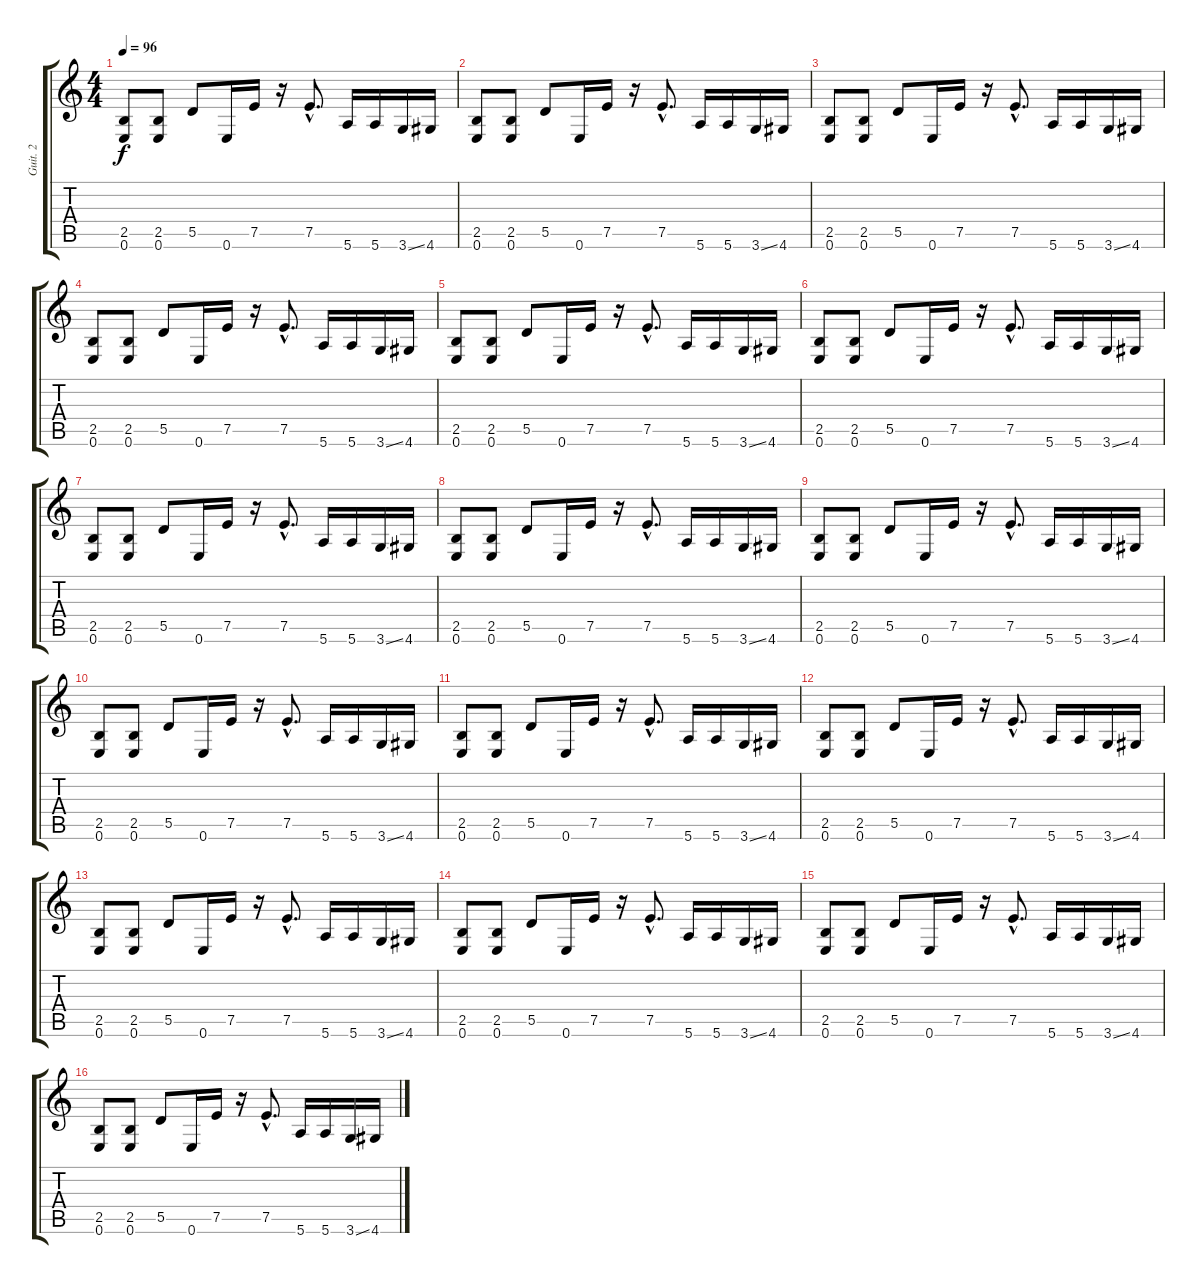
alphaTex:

\track ("Guit. 2" "Guit. 2") {instrument overdrivenguitar}
\staff {score tabs}
\tuning (E4 B3 G3 D3 A2 E2) {hide}
\ts (4 4)
\tempo 96
\clef g2
\ks c
(2.5 0.6).8{dy f} (2.5 0.6).8 5.5.8 0.6.16 7.5.16 r.16 7.5{hac}.8{d} 5.6.16 5.6.16 3.6{ss}.16 4.6.16 |
(2.5 0.6).8 (2.5 0.6).8 5.5.8 0.6.16 7.5.16 r.16 7.5{hac}.8{d} 5.6.16 5.6.16 3.6{ss}.16 4.6.16 |
(2.5 0.6).8 (2.5 0.6).8 5.5.8 0.6.16 7.5.16 r.16 7.5{hac}.8{d} 5.6.16 5.6.16 3.6{ss}.16 4.6.16 |
(2.5 0.6).8 (2.5 0.6).8 5.5.8 0.6.16 7.5.16 r.16 7.5{hac}.8{d} 5.6.16 5.6.16 3.6{ss}.16 4.6.16 |
(2.5 0.6).8 (2.5 0.6).8 5.5.8 0.6.16 7.5.16 r.16 7.5{hac}.8{d} 5.6.16 5.6.16 3.6{ss}.16 4.6.16 |
(2.5 0.6).8 (2.5 0.6).8 5.5.8 0.6.16 7.5.16 r.16 7.5{hac}.8{d} 5.6.16 5.6.16 3.6{ss}.16 4.6.16 |
(2.5 0.6).8 (2.5 0.6).8 5.5.8 0.6.16 7.5.16 r.16 7.5{hac}.8{d} 5.6.16 5.6.16 3.6{ss}.16 4.6.16 |
(2.5 0.6).8 (2.5 0.6).8 5.5.8 0.6.16 7.5.16 r.16 7.5{hac}.8{d} 5.6.16 5.6.16 3.6{ss}.16 4.6.16 |
(2.5 0.6).8 (2.5 0.6).8 5.5.8 0.6.16 7.5.16 r.16 7.5{hac}.8{d} 5.6.16 5.6.16 3.6{ss}.16 4.6.16 |
(2.5 0.6).8 (2.5 0.6).8 5.5.8 0.6.16 7.5.16 r.16 7.5{hac}.8{d} 5.6.16 5.6.16 3.6{ss}.16 4.6.16 |
(2.5 0.6).8 (2.5 0.6).8 5.5.8 0.6.16 7.5.16 r.16 7.5{hac}.8{d} 5.6.16 5.6.16 3.6{ss}.16 4.6.16 |
(2.5 0.6).8 (2.5 0.6).8 5.5.8 0.6.16 7.5.16 r.16 7.5{hac}.8{d} 5.6.16 5.6.16 3.6{ss}.16 4.6.16 |
(2.5 0.6).8 (2.5 0.6).8 5.5.8 0.6.16 7.5.16 r.16 7.5{hac}.8{d} 5.6.16 5.6.16 3.6{ss}.16 4.6.16 |
(2.5 0.6).8 (2.5 0.6).8 5.5.8 0.6.16 7.5.16 r.16 7.5{hac}.8{d} 5.6.16 5.6.16 3.6{ss}.16 4.6.16 |
(2.5 0.6).8 (2.5 0.6).8 5.5.8 0.6.16 7.5.16 r.16 7.5{hac}.8{d} 5.6.16 5.6.16 3.6{ss}.16 4.6.16 |
(2.5 0.6).8 (2.5 0.6).8 5.5.8 0.6.16 7.5.16 r.16 7.5{hac}.8{d} 5.6.16 5.6.16 3.6{ss}.16 4.6.16
